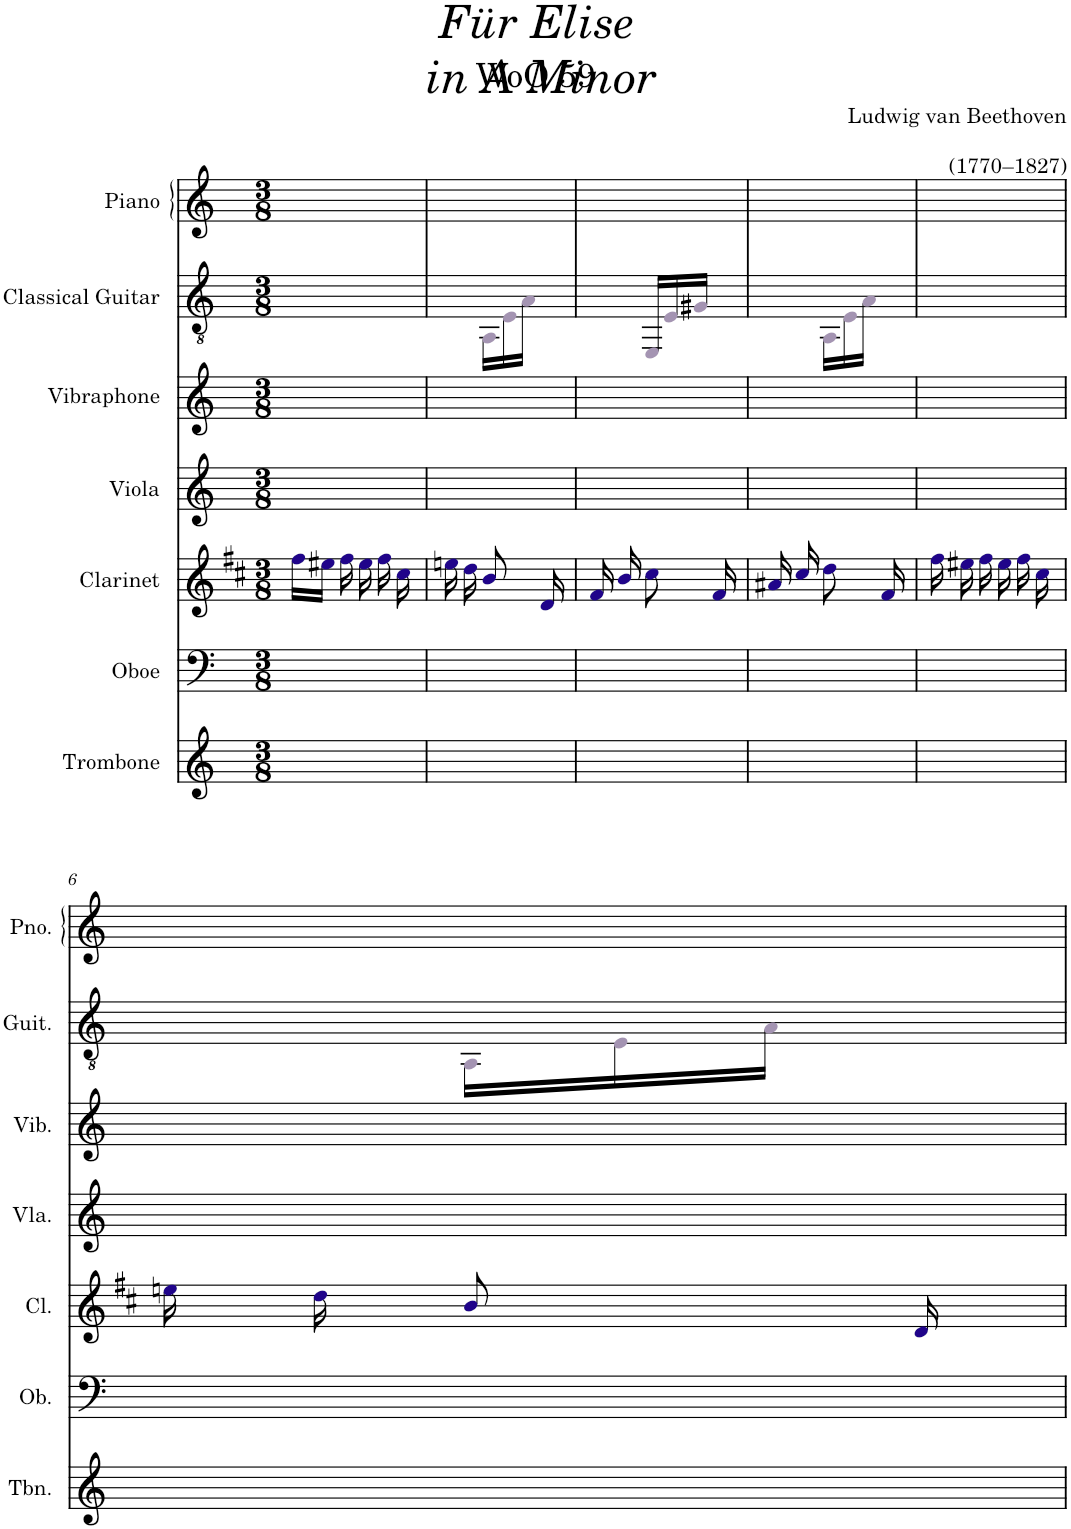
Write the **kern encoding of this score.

**kern	**kern	**kern	**kern	**kern	**kern	**kern
*part7	*part6	*part5	*part4	*part3	*part2	*part1
*staff7	*staff6	*staff5	*staff4	*staff3	*staff2	*staff1
*I"Trombone	*I"Oboe	*I"Clarinet	*I"Viola	*I"Vibraphone	*I"Classical Guitar	*I"Piano
*I'Tbn.	*I'Ob.	*I'Cl.	*I'Vla.	*I'Vib.	*I'Guit.	*I'Pno.
*clefG2	*clefF4	*clefG2	*clefG2	*clefG2	*clefGv2	*clefG2
*	*	*Trd1c2	*	*	*	*
*k[]	*k[]	*k[f#c#]	*k[]	*k[]	*k[]	*k[]
*M3/8	*M3/8	*M3/8	*M3/8	*M3/8	*M3/8	*M3/8
=1	=1	=1	=1	=1	=1	=1
4.ryy	4.ryy	16ff#i\LL	4.ryy	4.ryy	4.ryy	4.ryy
.	.	16ee#Xi\JJ	.	.	.	.
.	.	16ff#i\	.	.	.	.
.	.	16ee#i\	.	.	.	.
.	.	16ff#i\	.	.	.	.
.	.	16cc#i\	.	.	.	.
=2	=2	=2	=2	=2	=2	=2
4.ryy	4.ryy	16eeni\	4.ryy	4.ryy	8ryy	4.ryy
.	.	16ddi\	.	.	.	.
.	.	8bi/	.	.	16AAj\LL	.
.	.	.	.	.	16Ej\	.
.	.	16ryy	.	.	16Aj\JJ	.
.	.	16di/	.	.	16ryy	.
=3	=3	=3	=3	=3	=3	=3
4.ryy	4.ryy	16f#i/	4.ryy	4.ryy	8ryy	4.ryy
.	.	16bi/	.	.	.	.
.	.	8cc#i\	.	.	16EEj/LL	.
.	.	.	.	.	16Ej/	.
.	.	16ryy	.	.	16G#Xj/JJ	.
.	.	16f#i/	.	.	16ryy	.
=4	=4	=4	=4	=4	=4	=4
4.ryy	4.ryy	16a#Xi/	4.ryy	4.ryy	8ryy	4.ryy
.	.	16cc#i/	.	.	.	.
.	.	8ddi\	.	.	16AAj\LL	.
.	.	.	.	.	16Ej\	.
.	.	16ryy	.	.	16Aj\JJ	.
.	.	16f#i/	.	.	16ryy	.
=5	=5	=5	=5	=5	=5	=5
4.ryy	4.ryy	16ff#i\	4.ryy	4.ryy	4.ryy	4.ryy
.	.	16ee#Xi\	.	.	.	.
.	.	16ff#i\	.	.	.	.
.	.	16ee#i\	.	.	.	.
.	.	16ff#i\	.	.	.	.
.	.	16cc#i\	.	.	.	.
!!LO:LB:g=z
=6	=6	=6	=6	=6	=6	=6
4.ryy	4.ryy	16eeni\	4.ryy	4.ryy	8ryy	4.ryy
.	.	16ddi\	.	.	.	.
.	.	8bi/	.	.	16AAj\LL	.
.	.	.	.	.	16Ej\	.
.	.	16ryy	.	.	16Aj\JJ	.
.	.	16di/	.	.	16ryy	.
=	=	=	=	=	=	=
*-	*-	*-	*-	*-	*-	*-
